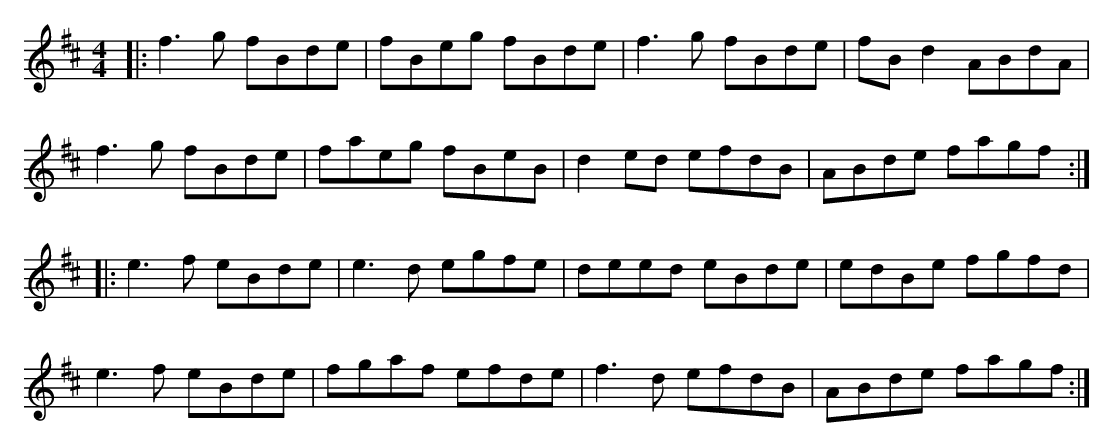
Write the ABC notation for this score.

X:1
M:4/4
K:Bmin
|:f3g fBde|fBeg fBde|f3g fBde|fB d2 ABdA|
f3g fBde|faeg fBeB|d2 ed efdB|ABde fagf:|
|:e3f eBde|e3d egfe|deed eBde|edBe fgfd|
e3f eBde|fgaf efde|f3d efdB|ABde fagf:|
